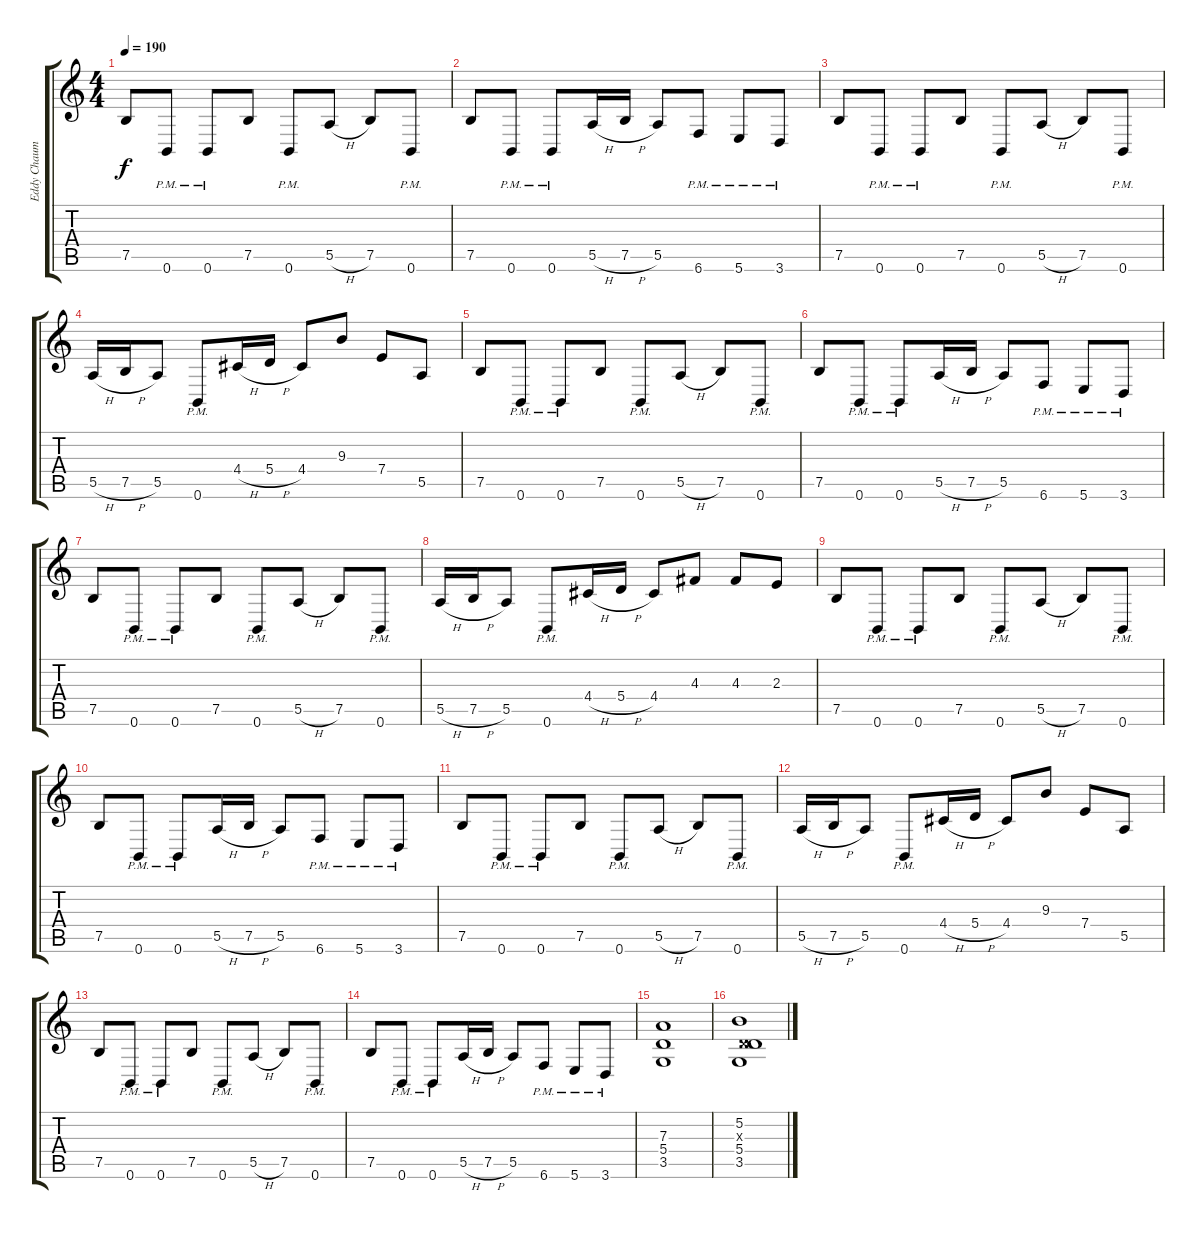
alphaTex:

\track ("Eddy Chaumulot (Rythm)" "Eddy Chaum") {instrument distortionguitar}
\staff {score tabs}
\tuning (B3 Gb3 D3 A2 E2 B1) {hide}
\ts (4 4)
\tempo 190
\clef g2
\ks c
7.5.8{dy f} 0.6{pm}.8 0.6{pm}.8 7.5.8 0.6{pm}.8 5.5{h}.8 7.5.8 0.6{pm}.8 |
7.5.8 0.6{pm}.8 0.6{pm}.8 5.5{h}.16 7.5{h}.16 5.5.8 6.6{pm}.8 5.6{pm}.8 3.6{pm}.8 |
7.5.8 0.6{pm}.8 0.6{pm}.8 7.5.8 0.6{pm}.8 5.5{h}.8 7.5.8 0.6{pm}.8 |
5.5{h}.16 7.5{h}.16 5.5.8 0.6{pm}.8 4.4{h}.16 5.4{h}.16 4.4.8 9.3.8 7.4.8 5.5.8 |
7.5.8 0.6{pm}.8 0.6{pm}.8 7.5.8 0.6{pm}.8 5.5{h}.8 7.5.8 0.6{pm}.8 |
7.5.8 0.6{pm}.8 0.6{pm}.8 5.5{h}.16 7.5{h}.16 5.5.8 6.6{pm}.8 5.6{pm}.8 3.6{pm}.8 |
7.5.8 0.6{pm}.8 0.6{pm}.8 7.5.8 0.6{pm}.8 5.5{h}.8 7.5.8 0.6{pm}.8 |
5.5{h}.16 7.5{h}.16 5.5.8 0.6{pm}.8 4.4{h}.16 5.4{h}.16 4.4.8 4.3.8 4.3.8 2.3.8 |
7.5.8 0.6{pm}.8 0.6{pm}.8 7.5.8 0.6{pm}.8 5.5{h}.8 7.5.8 0.6{pm}.8 |
7.5.8 0.6{pm}.8 0.6{pm}.8 5.5{h}.16 7.5{h}.16 5.5.8 6.6{pm}.8 5.6{pm}.8 3.6{pm}.8 |
7.5.8 0.6{pm}.8 0.6{pm}.8 7.5.8 0.6{pm}.8 5.5{h}.8 7.5.8 0.6{pm}.8 |
5.5{h}.16 7.5{h}.16 5.5.8 0.6{pm}.8 4.4{h}.16 5.4{h}.16 4.4.8 9.3.8 7.4.8 5.5.8 |
7.5.8 0.6{pm}.8 0.6{pm}.8 7.5.8 0.6{pm}.8 5.5{h}.8 7.5.8 0.6{pm}.8 |
7.5.8 0.6{pm}.8 0.6{pm}.8 5.5{h}.16 7.5{h}.16 5.5.8 6.6{pm}.8 5.6{pm}.8 3.6{pm}.8 |
(7.3 5.4 3.5).1 |
(5.2 0.3{x} 5.4 3.5).1
